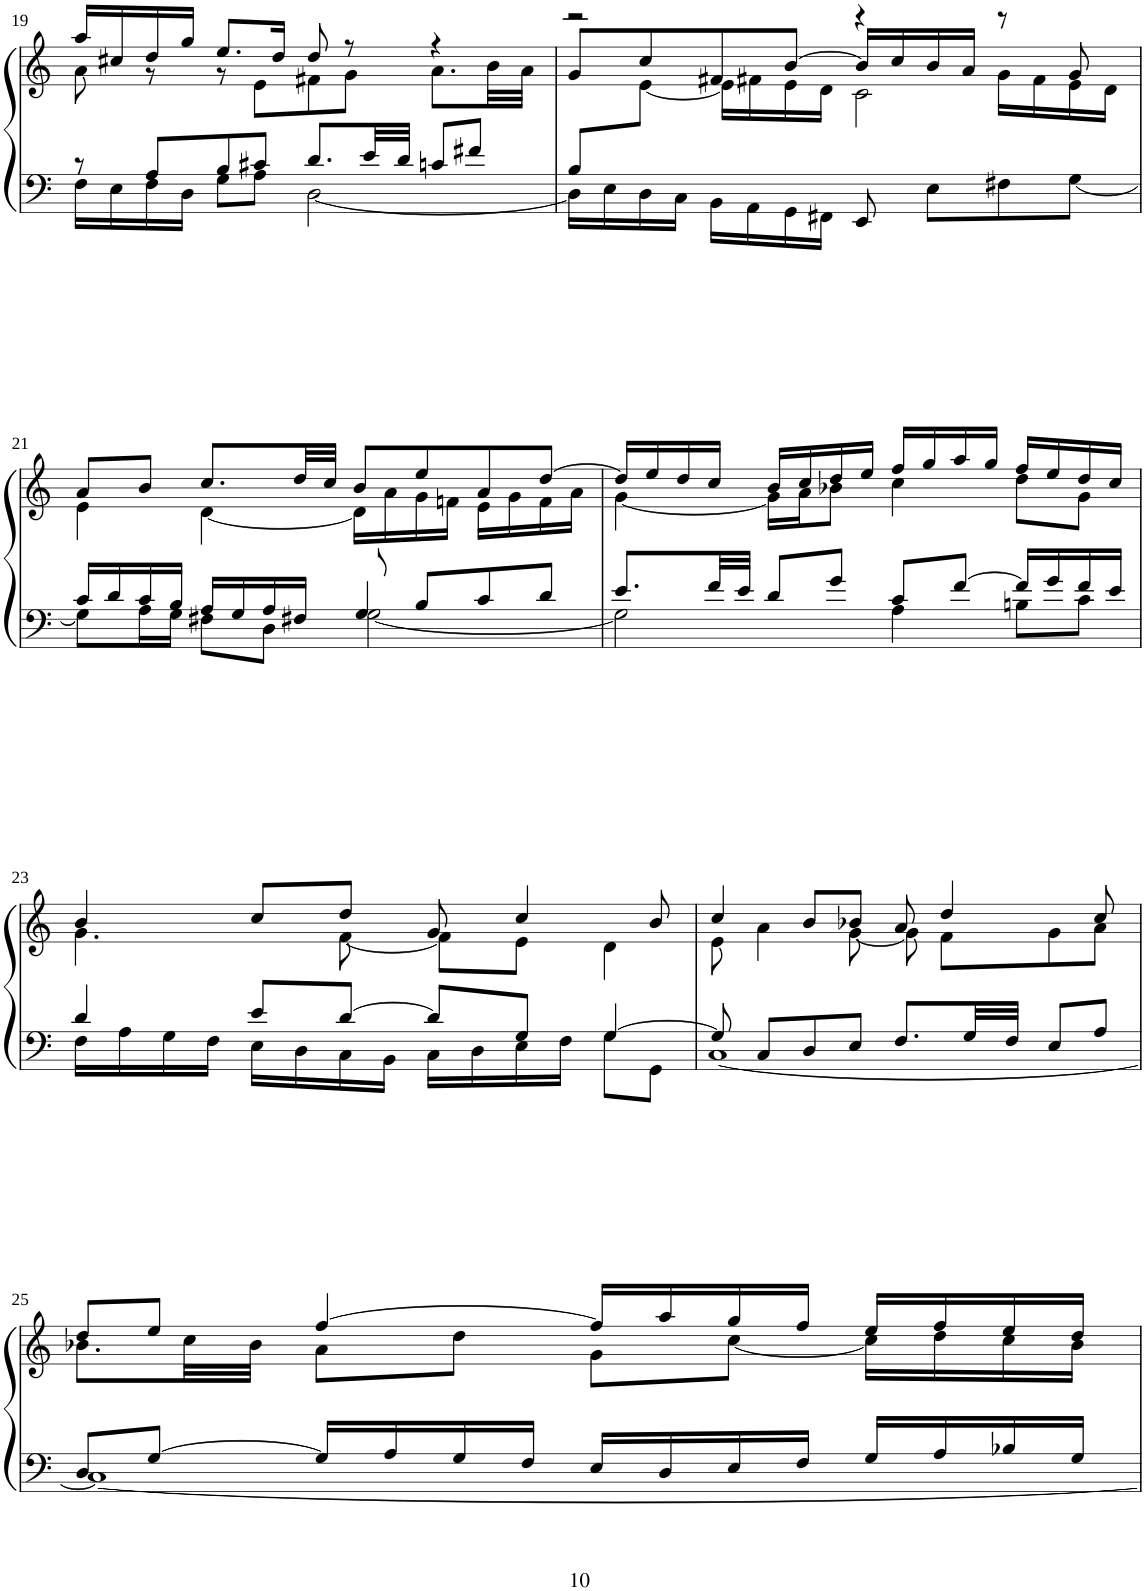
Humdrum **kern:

**kern	**kern
*part1	*part1
*staff2	*staff1
*I"Piano	*
*I'Pno	*
!!LO:PB:g=z
*clefF4	*clefG2
*k[]	*k[]
*M4/4	*M4/4
*met(c)	*met(c)
=19	=19
*^	*^
8r	16F\LL	16aa/LL	8a\
.	16E\	16cc#X/	.
8A/L	16F\	16dd/	8r
.	16D\JJ	16gg/JJ	.
8B/	8G\L	8.ee/L	8r
8c#X/J	8A\J	.	8e\L
.	.	16dd/Jk	.
8.d/L	[2D\	8dd/	8f#X\
.	.	8r	8g\J
32e/LL	.	.	.
32d/JJJ	.	.	.
8cn/L	.	4r	8.a\L
8f#X/J	.	.	.
.	.	.	32b\LL
.	.	.	32a\JJJ
=20	=20	=20	=20
*	*^	*	*^
8B/L	1ryy	16D\LL]	2r	8g/L	8ryy
.	.	16E\	.	.	.
2..ryy	.	16D\	.	8cc/	[8e\J
.	.	16C\JJ	.	.	.
.	.	16BB\LL	.	8f#X/	16e\LL]
.	.	16AA\	.	.	16f#X\
.	.	16GG\	.	[8b/J	16e\
.	.	16FF#X\JJ	.	.	16d\JJ
.	.	8EE/	4r	16b/LL]	2c\
.	.	.	.	16cc/	.
.	.	8E\L	.	16b/	.
.	.	.	.	16a/JJ	.
.	.	8F#X\	8r	16g\LL	.
.	.	.	.	16f#\	.
.	.	[8G\J	8g/	16e\	.
.	.	.	.	16d\JJ	.
*	*v	*v	*	*	*
*	*	*	*v	*v
!!LO:LB:g=z
=21	=21	=21	=21
16c/LL	8G\L]	8a/L	4e\
16d/	.	.	.
16c/	16A\L	8b/J	.
16B/JJ	16G\JJ	.	.
16A/LL	8F#X\L	8.cc/L	[4d\
16G/	.	.	.
16A/	8D\J	.	.
16F#X/JJ	.	32dd/LL	.
.	.	32cc/JJJ	.
8G/	[2G\	8b/L	16d\LL]
.	.	.	16a\
8B/L	.	8ee/	16g\
.	.	.	16fn\JJ
8c/	.	8a/	16e\LL
.	.	.	16g\
8d/J	.	[8dd/J	16f\
.	.	.	16a\JJ
=22	=22	=22	=22
8.e/L	2G\]	16dd/LL]	[4g\
.	.	16ee/	.
.	.	16dd/	.
32f/LL	.	16cc/JJ	.
32e/JJJ	.	.	.
8d/L	.	16b/LL	16g\LL]
.	.	16cc/	16a\J
8g/J	.	16dd/	8b-X\J
.	.	16ee/JJ	.
8c/L	4A\	16ff/LL	4cc\
.	.	16gg/	.
[8f/J	.	16aa/	.
.	.	16gg/JJ	.
16f/LL]	8Bn\L	16ff/LL	8dd\L
16g/	.	16ee/	.
16f/	8c\J	16dd/	8g\J
16e/JJ	.	16cc/JJ	.
!!LO:LB:g=z	!!
=23	=23	=23	=23
4d/	16F\LL	4b/	4.g\
.	16A\	.	.
.	16G\	.	.
.	16F\JJ	.	.
8e/L	16E\LL	8cc/L	.
.	16D\	.	.
[8d/J	16C\	8dd/J	[8f\
.	16BB\JJ	.	.
8d/L]	16C\LL	8g/	8f\L]
.	16D\	.	.
8G/J	16E\	4cc/	8e\J
.	16F\JJ	.	.
[4G/	8G\L	.	4d\
.	8GG\J	8b/	.
=24	=24	=24	=24
8G/]	[1C	4cc/	8e\
8C/L	.	.	4a\
8D/	.	8b/L	.
8E/J	.	8b-X/J	[8g\
8.F/L	.	8a/	8g\]
.	.	4dd/	8f\L
32G/LL	.	.	.
32F/JJJ	.	.	.
8E/L	.	.	8g\
8A/J	.	8cc/	8a\J
!!LO:LB:g=z	!!
=25	=25	=25	=25
8D/L	1C_	8dd/L	8.b-X\L
[8G/J	.	8ee/J	.
.	.	.	32cc\LL
.	.	.	32b-\JJJ
16G/LL]	.	[4ff/	8a\L
16A/	.	.	.
16G/	.	.	8dd\J
16F/JJ	.	.	.
16E/LL	.	16ff/LL]	8g\L
16D/	.	16aa/	.
16E/	.	16gg/	[8cc\J
16F/JJ	.	16ff/JJ	.
16G/LL	.	16ee/LL	16cc\LL]
16A/	.	16ff/	16dd\
16B-X/	.	16ee/	16cc\
16G/JJ	.	16dd/JJ	16b-\JJ
*v	*v	*	*
*	*v	*v
=	=
*-	*-
